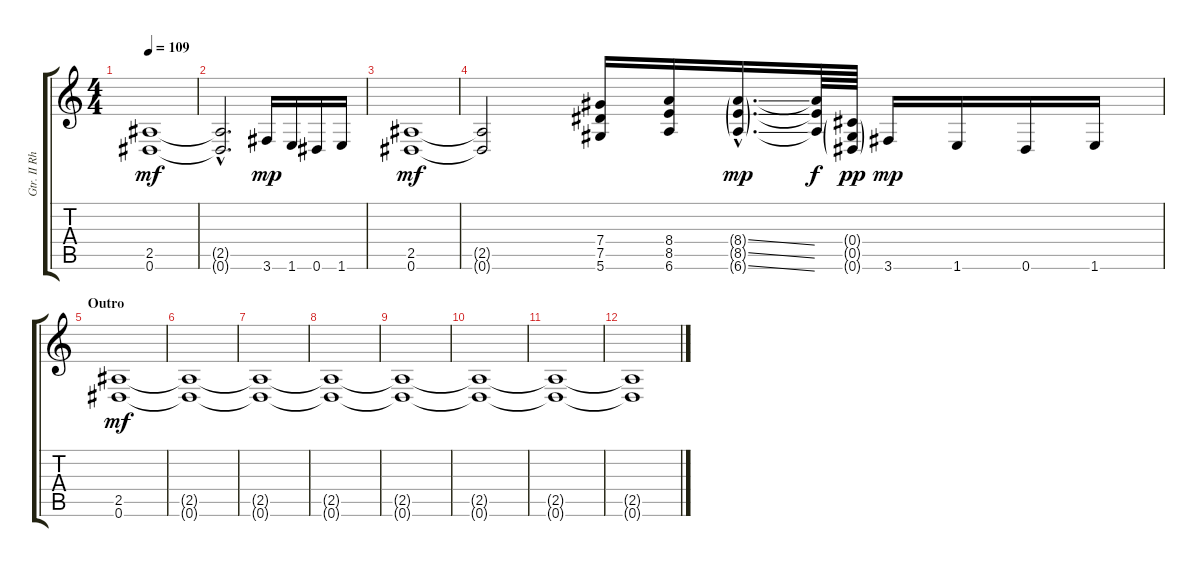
\track ("Gtr. II Rhytm" "Gtr. II Rh") {instrument overdrivenguitar}
\staff {score tabs}
\tuning (Eb4 Bb3 Gb3 Db3 Ab2 Eb2) {hide}
\ts (4 4)
\tempo 109
\clef g2
\ks c
(2.5 0.6).1{dy mf volume 16 balance 8} |
(2.5{hac t} 0.6{hac t}).2{d volume 16 balance 8} 3.6.16{dy mp} 1.6.16 0.6.16 1.6.16 |
(2.5 0.6).1{dy mf volume 16 balance 8} |
(2.5{t} 0.6{t}).2{volume 16 balance 8} (7.4 7.5 5.6).16 (8.4 8.5 6.6).16 (8.4{ss g hac} 8.5{ss g hac} 6.6{ss g hac}).16{d dy mp} (8.4{t} 8.5{t} 6.6{t}).64{dy f} (0.4{g} 0.5{g} 0.6{g}).64{dy pp} 3.6.16{dy mp} 1.6.16 0.6.16 1.6.16 |
\section ("" "Outro")
(2.5 0.6).1{dy mf volume 16 balance 8} |
(2.5{t} 0.6{t}).1{volume 16 balance 8} |
(2.5{t} 0.6{t}).1{volume 16 balance 8} |
(2.5{t} 0.6{t}).1{volume 16 balance 8} |
(2.5{t} 0.6{t}).1{volume 16 balance 8} |
(2.5{t} 0.6{t}).1{volume 16 balance 8} |
(2.5{t} 0.6{t}).1{volume 16 balance 8} |
(2.5{t} 0.6{t}).1{volume 16 balance 8}
